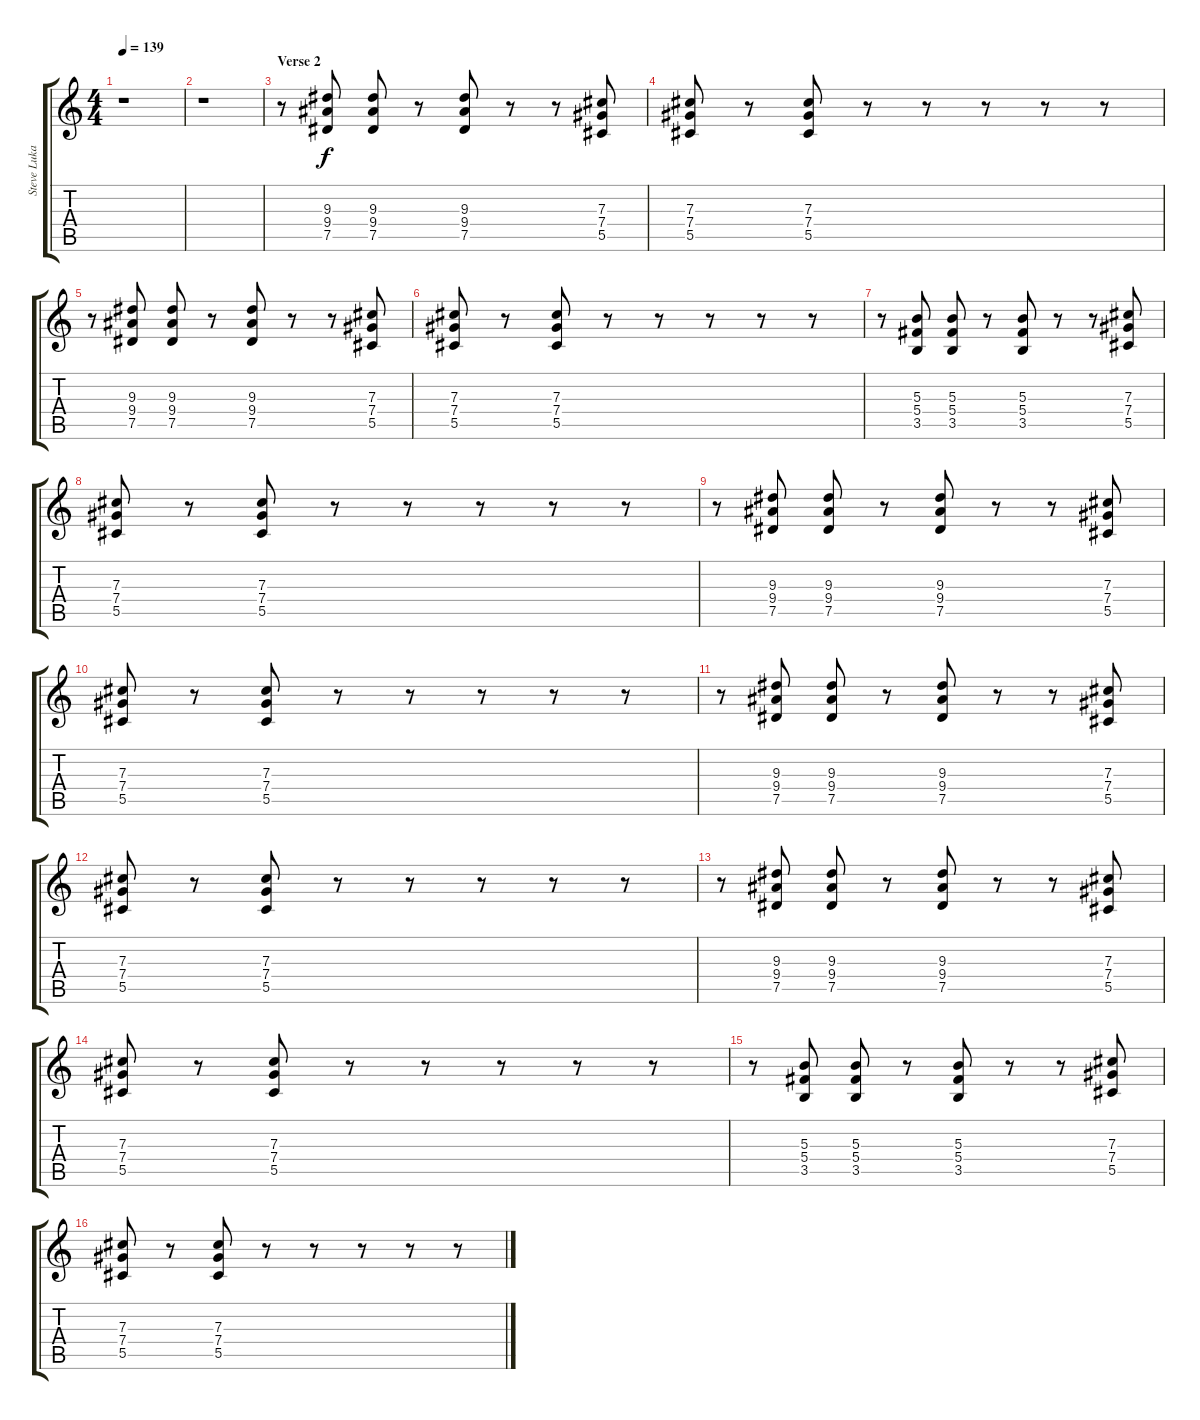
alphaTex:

\track ("Steve Lukather (Lead)" "Steve Luka") {instrument distortionguitar}
\staff {score tabs}
\tuning (Eb4 Bb3 Gb3 Db3 Ab2 Eb2) {hide}
\ts (4 4)
\tempo 139
\clef g2
\ks c
r.1{dy f} |
r.1 |
\section ("" "Verse 2")
r.8 (9.3 9.4 7.5).8 (9.3 9.4 7.5).8 r.8 (9.3 9.4 7.5).8 r.8 r.8 (7.3 7.4 5.5).8 |
(7.3 7.4 5.5).8 r.8 (7.3 7.4 5.5).8 r.8 r.8 r.8 r.8 r.8 |
r.8 (9.3 9.4 7.5).8 (9.3 9.4 7.5).8 r.8 (9.3 9.4 7.5).8 r.8 r.8 (7.3 7.4 5.5).8 |
(7.3 7.4 5.5).8 r.8 (7.3 7.4 5.5).8 r.8 r.8 r.8 r.8 r.8 |
r.8 (5.3 5.4 3.5).8 (5.3 5.4 3.5).8 r.8 (5.3 5.4 3.5).8 r.8 r.8 (7.3 7.4 5.5).8 |
(7.3 7.4 5.5).8 r.8 (7.3 7.4 5.5).8 r.8 r.8 r.8 r.8 r.8 |
r.8 (9.3 9.4 7.5).8 (9.3 9.4 7.5).8 r.8 (9.3 9.4 7.5).8 r.8 r.8 (7.3 7.4 5.5).8 |
(7.3 7.4 5.5).8 r.8 (7.3 7.4 5.5).8 r.8 r.8 r.8 r.8 r.8 |
r.8 (9.3 9.4 7.5).8 (9.3 9.4 7.5).8 r.8 (9.3 9.4 7.5).8 r.8 r.8 (7.3 7.4 5.5).8 |
(7.3 7.4 5.5).8 r.8 (7.3 7.4 5.5).8 r.8 r.8 r.8 r.8 r.8 |
r.8 (9.3 9.4 7.5).8 (9.3 9.4 7.5).8 r.8 (9.3 9.4 7.5).8 r.8 r.8 (7.3 7.4 5.5).8 |
(7.3 7.4 5.5).8 r.8 (7.3 7.4 5.5).8 r.8 r.8 r.8 r.8 r.8 |
r.8 (5.3 5.4 3.5).8 (5.3 5.4 3.5).8 r.8 (5.3 5.4 3.5).8 r.8 r.8 (7.3 7.4 5.5).8 |
(7.3 7.4 5.5).8 r.8 (7.3 7.4 5.5).8 r.8 r.8 r.8 r.8 r.8
